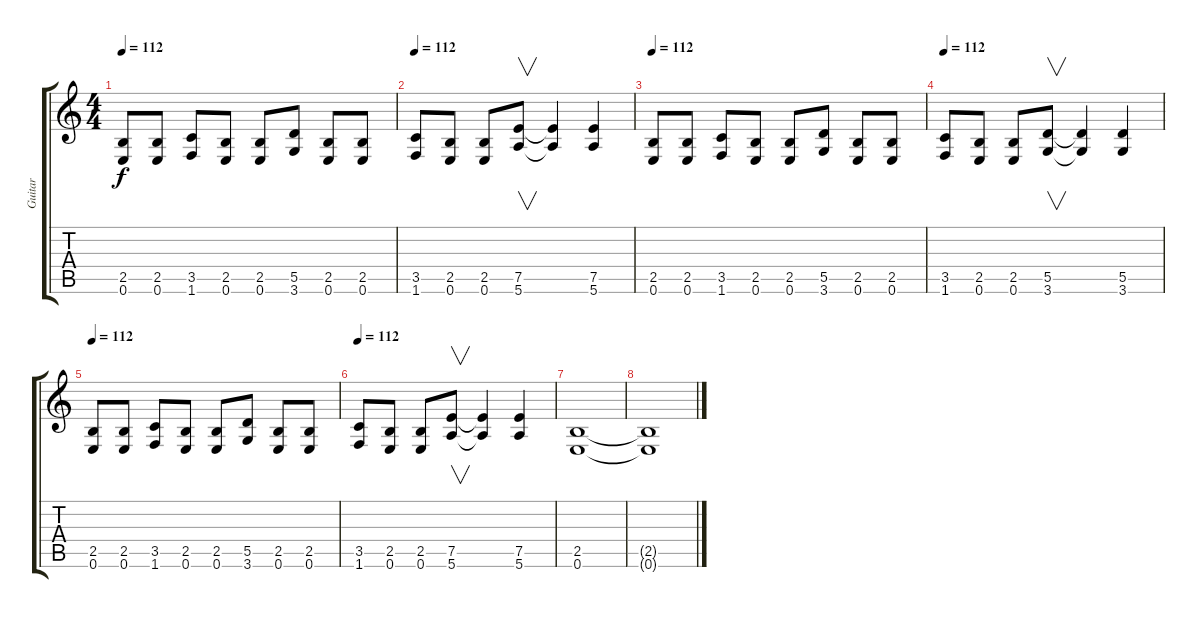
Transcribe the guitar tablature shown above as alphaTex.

\track ("Guitar" "Guitar") {instrument distortionguitar}
\staff {score tabs}
\tuning (E4 B3 G3 D3 A2 E2) {hide}
\ts (4 4)
\tempo 112
\clef g2
\ks c
(2.5 0.6).8{dy f} (2.5 0.6).8 (3.5 1.6).8 (2.5 0.6).8 (2.5 0.6).8 (5.5 3.6).8 (2.5 0.6).8 (2.5 0.6).8 |
\tempo 112
(3.5 1.6).8 (2.5 0.6).8 (2.5 0.6).8 (7.5 5.6).8{v} (7.5{t} 5.6{t}).4 (7.5 5.6).4 |
\tempo 112
(2.5 0.6).8 (2.5 0.6).8 (3.5 1.6).8 (2.5 0.6).8 (2.5 0.6).8 (5.5 3.6).8 (2.5 0.6).8 (2.5 0.6).8 |
\tempo 112
(3.5 1.6).8 (2.5 0.6).8 (2.5 0.6).8 (5.5 3.6).8{v} (5.5{t} 3.6{t}).4 (5.5 3.6).4 |
\tempo 112
(2.5 0.6).8 (2.5 0.6).8 (3.5 1.6).8 (2.5 0.6).8 (2.5 0.6).8 (5.5 3.6).8 (2.5 0.6).8 (2.5 0.6).8 |
\tempo 112
(3.5 1.6).8 (2.5 0.6).8 (2.5 0.6).8 (7.5 5.6).8{v} (7.5{t} 5.6{t}).4 (7.5 5.6).4 |
(2.5 0.6).1 |
(2.5{t} 0.6{t}).1
